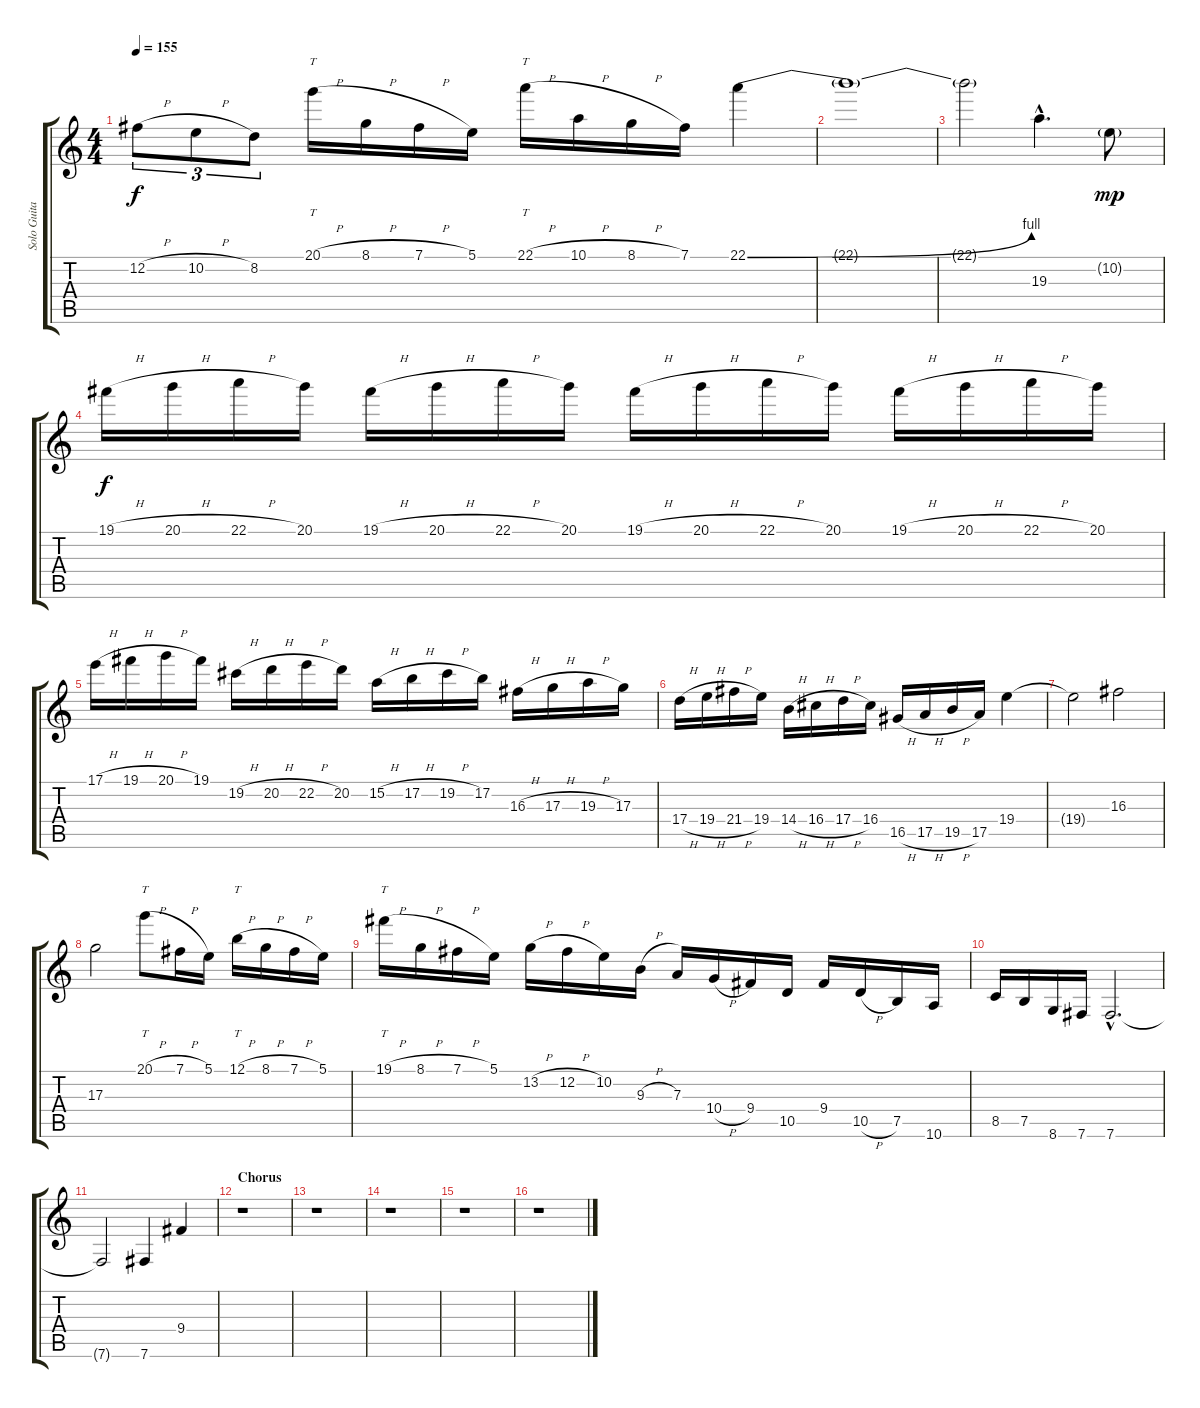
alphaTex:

\track ("Solo Guitar" "Solo Guita") {instrument distortionguitar}
\staff {score tabs}
\tuning (B3 Gb3 D3 A2 E2 B1) {hide}
\ts (4 4)
\tempo 155
\clef g2
\ks c
12.2{h}.8{tu (3 2) dy f} 10.2{h}.8{tu (3 2)} 8.2.8{tu (3 2)} 20.1{h}.16{tt} 8.1{h}.16 7.1{h}.16 5.1.16 22.1{h}.16{tt} 10.1{h}.16 8.1{h}.16 7.1.16 22.1{be (bend 0 0 60 4)}.4 |
22.1{t}.1 |
22.1{t}.2 19.3{hac}.4{d} 10.2{g}.8{dy mp} |
19.1{h}.16{dy f} 20.1{h}.16 22.1{h}.16 20.1.16 19.1{h}.16 20.1{h}.16 22.1{h}.16 20.1.16 19.1{h}.16 20.1{h}.16 22.1{h}.16 20.1.16 19.1{h}.16 20.1{h}.16 22.1{h}.16 20.1.16 |
17.1{h}.16 19.1{h}.16 20.1{h}.16 19.1.16 19.2{h}.16 20.2{h}.16 22.2{h}.16 20.2.16 15.2{h}.16 17.2{h}.16 19.2{h}.16 17.2.16 16.3{h}.16 17.3{h}.16 19.3{h}.16 17.3.16 |
17.4{h}.16 19.4{h}.16 21.4{h}.16 19.4.16 14.4{h}.16 16.4{h}.16 17.4{h}.16 16.4.16 16.5{h}.16 17.5{h}.16 19.5{h}.16 17.5.16 19.4.4 |
19.4{t}.2 16.3.2 |
17.3.2 20.1{h}.8{tt} 7.1{h}.16 5.1.16 12.1{h}.16{tt} 8.1{h}.16 7.1{h}.16 5.1.16 |
19.1{h}.16{tt} 8.1{h}.16 7.1{h}.16 5.1.16 13.2{h}.16 12.2{h}.16 10.2.16 9.3{h}.16 7.3.16 10.4{h}.16 9.4.16 10.5.16 9.4.16 10.5{h}.16 7.5.16 10.6.16 |
8.5.16 7.5.16 8.6.16 7.6.16 7.6{hac}.2{d} |
7.6{t}.2 7.6.4 9.4.4 |
\section ("" "Chorus")
r.1 |
r.1 |
r.1 |
r.1 |
r.1
